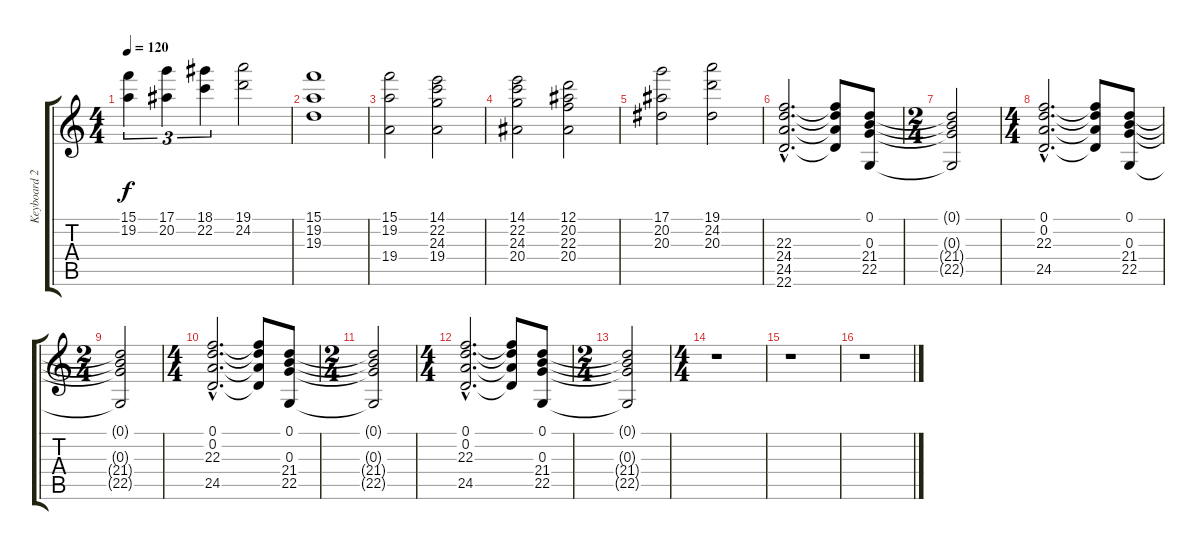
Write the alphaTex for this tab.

\track ("Keyboard 2" "Keyboard 2") {instrument stringensemble1}
\staff {score tabs}
\tuning (D5 D4 G3 D3 A2 E2) {hide}
\ts (4 4)
\tempo 120
\clef g2
\ks c
(15.1 19.2).4{tu (3 2) dy f} (17.1 20.2).4{tu (3 2)} (18.1 22.2).4{tu (3 2)} (19.1 24.2).2 |
(15.1 19.2 19.3).1 |
(15.1 19.2 19.4).2 (14.1 22.2 24.3 19.4).2 |
(14.1 22.2 24.3 20.4).2 (12.1 20.2 22.3 20.4).2 |
(17.1 20.2 20.3).2 (19.1 24.2 20.3).2 |
(22.3{hac} 24.4{hac} 24.5{hac} 22.6{hac}).2{d} (22.3{t} 24.4{t} 24.5{t} 22.6{t}).8 (0.1 0.3 21.4 22.5).8 |
\ts (2 4)
(0.1{t} 0.3{t} 21.4{t} 22.5{t}).2 |
\ts (4 4)
(0.1{hac} 0.2{hac} 22.3{hac} 24.5{hac}).2{d} (0.1{t} 0.2{t} 22.3{t} 24.5{t}).8 (0.1 0.3 21.4 22.5).8 |
\ts (2 4)
(0.1{t} 0.3{t} 21.4{t} 22.5{t}).2 |
\ts (4 4)
(0.1{hac} 0.2{hac} 22.3{hac} 24.5{hac}).2{d} (0.1{t} 0.2{t} 22.3{t} 24.5{t}).8 (0.1 0.3 21.4 22.5).8 |
\ts (2 4)
(0.1{t} 0.3{t} 21.4{t} 22.5{t}).2 |
\ts (4 4)
(0.1{hac} 0.2{hac} 22.3{hac} 24.5{hac}).2{d} (0.1{t} 0.2{t} 22.3{t} 24.5{t}).8 (0.1 0.3 21.4 22.5).8 |
\ts (2 4)
(0.1{t} 0.3{t} 21.4{t} 22.5{t}).2 |
\ts (4 4)
r.1 |
r.1 |
r.1
